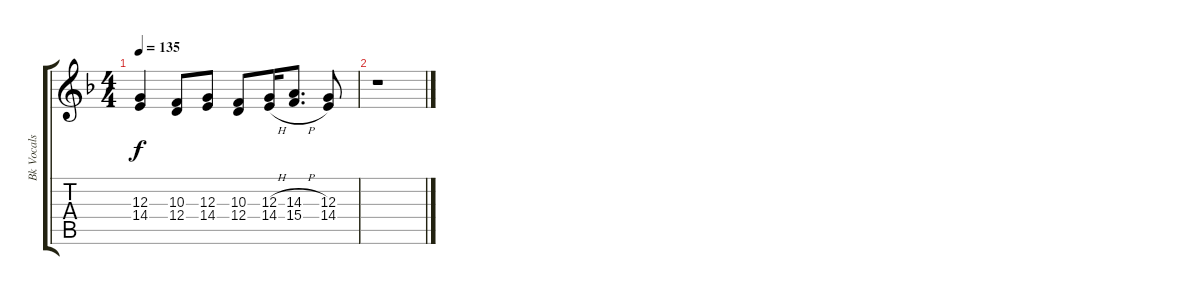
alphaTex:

\track ("Bk Vocals" "Bk Vocals") {instrument panflute}
\staff {score tabs}
\tuning (E4 B3 G3 D3 A2 E2) {hide}
\ts (4 4)
\tempo 135
\clef g2
\ks f
(12.3{t} 14.4{t}).4{dy f} (10.3 12.4).8 (12.3 14.4).8 (10.3 12.4).8 (12.3{h} 14.4{h}).16 (14.3{h} 15.4{h}).8{d} (12.3 14.4).8 |
r.1
